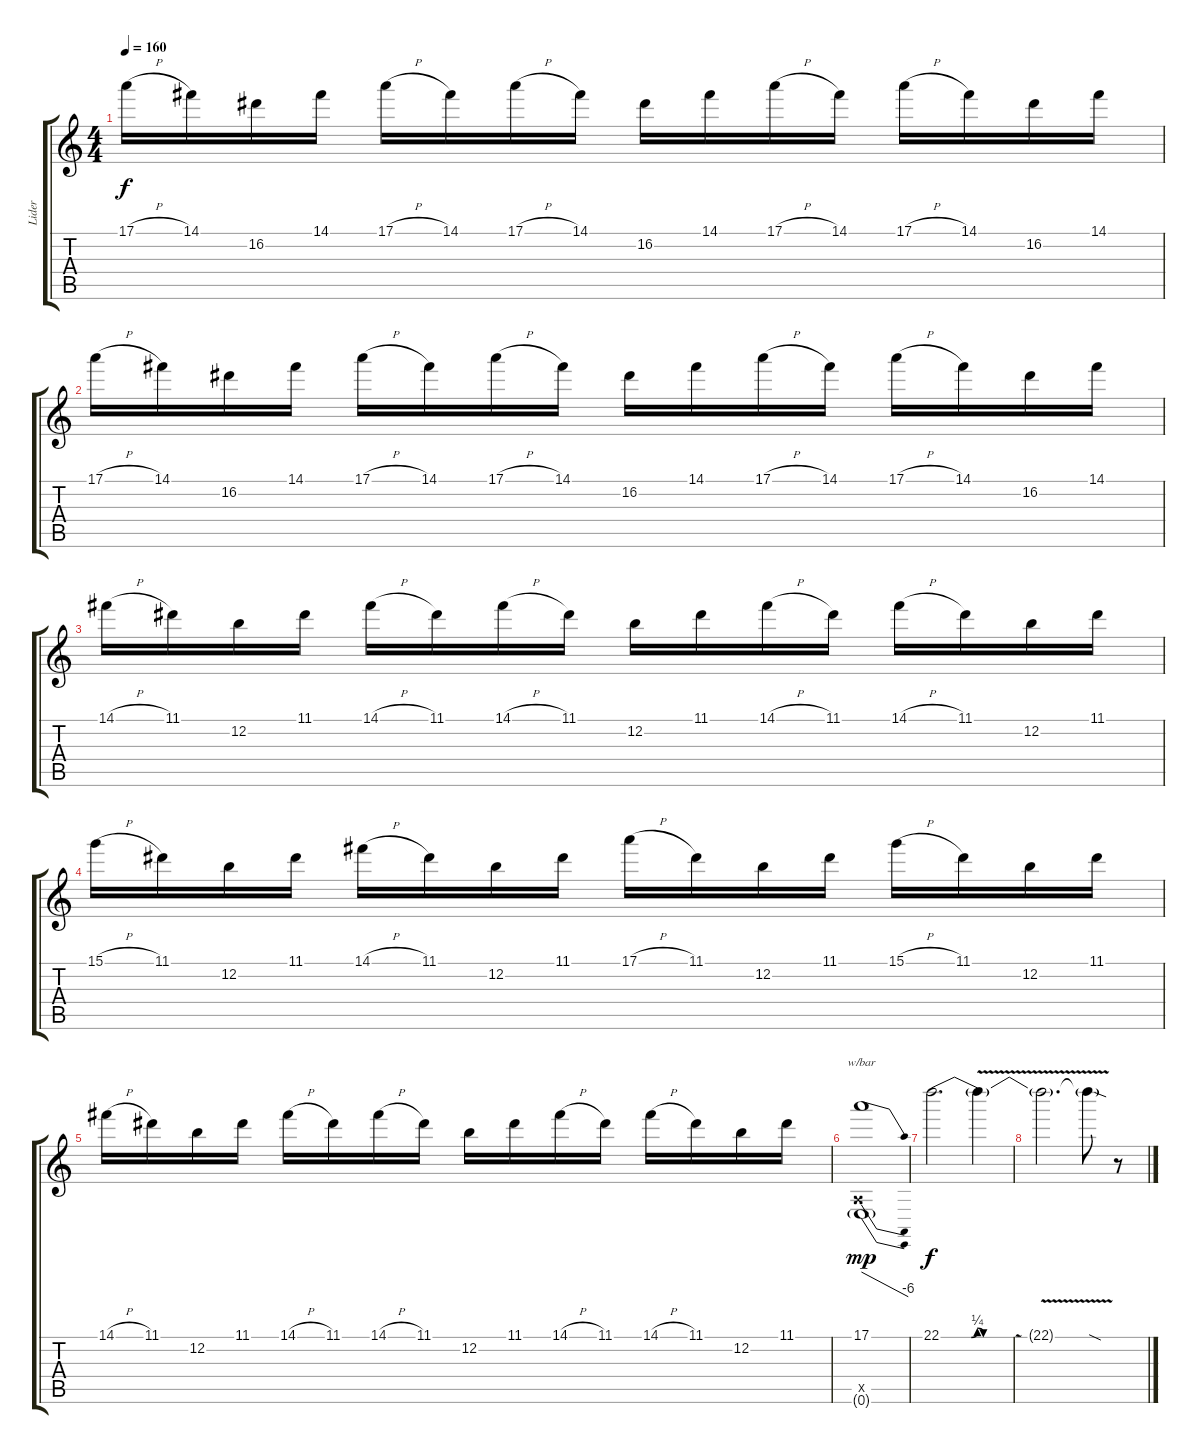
\track ("Lider" "Lider") {instrument electricguitarjazz}
\staff {score tabs}
\tuning (E4 B3 G3 D3 A2 E2) {hide}
\ts (4 4)
\tempo 160
\clef g2
\ks c
17.1{h}.16{dy f} 14.1.16 16.2.16 14.1.16 17.1{h}.16 14.1.16 17.1{h}.16 14.1.16 16.2.16 14.1.16 17.1{h}.16 14.1.16 17.1{h}.16 14.1.16 16.2.16 14.1.16 |
17.1{h}.16 14.1.16 16.2.16 14.1.16 17.1{h}.16 14.1.16 17.1{h}.16 14.1.16 16.2.16 14.1.16 17.1{h}.16 14.1.16 17.1{h}.16 14.1.16 16.2.16 14.1.16 |
14.1{h}.16 11.1.16 12.2.16 11.1.16 14.1{h}.16 11.1.16 14.1{h}.16 11.1.16 12.2.16 11.1.16 14.1{h}.16 11.1.16 14.1{h}.16 11.1.16 12.2.16 11.1.16 |
15.1{h}.16 11.1.16 12.2.16 11.1.16 14.1{h}.16 11.1.16 12.2.16 11.1.16 17.1{h}.16 11.1.16 12.2.16 11.1.16 15.1{h}.16 11.1.16 12.2.16 11.1.16 |
14.1{h}.16 11.1.16 12.2.16 11.1.16 14.1{h}.16 11.1.16 14.1{h}.16 11.1.16 12.2.16 11.1.16 14.1{h}.16 11.1.16 14.1{h}.16 11.1.16 12.2.16 11.1.16 |
(17.1 0.5{x} 0.6{g}).1{tbe (dive default 0 0 60 -24) dy mp} |
22.1{be (custom 0 0 25 0 30 1 35 0 60 0)}.2{d dy f} 22.1{v t}.4 |
22.1{v t}.2{d} 22.1{sod t}.8 r.8
